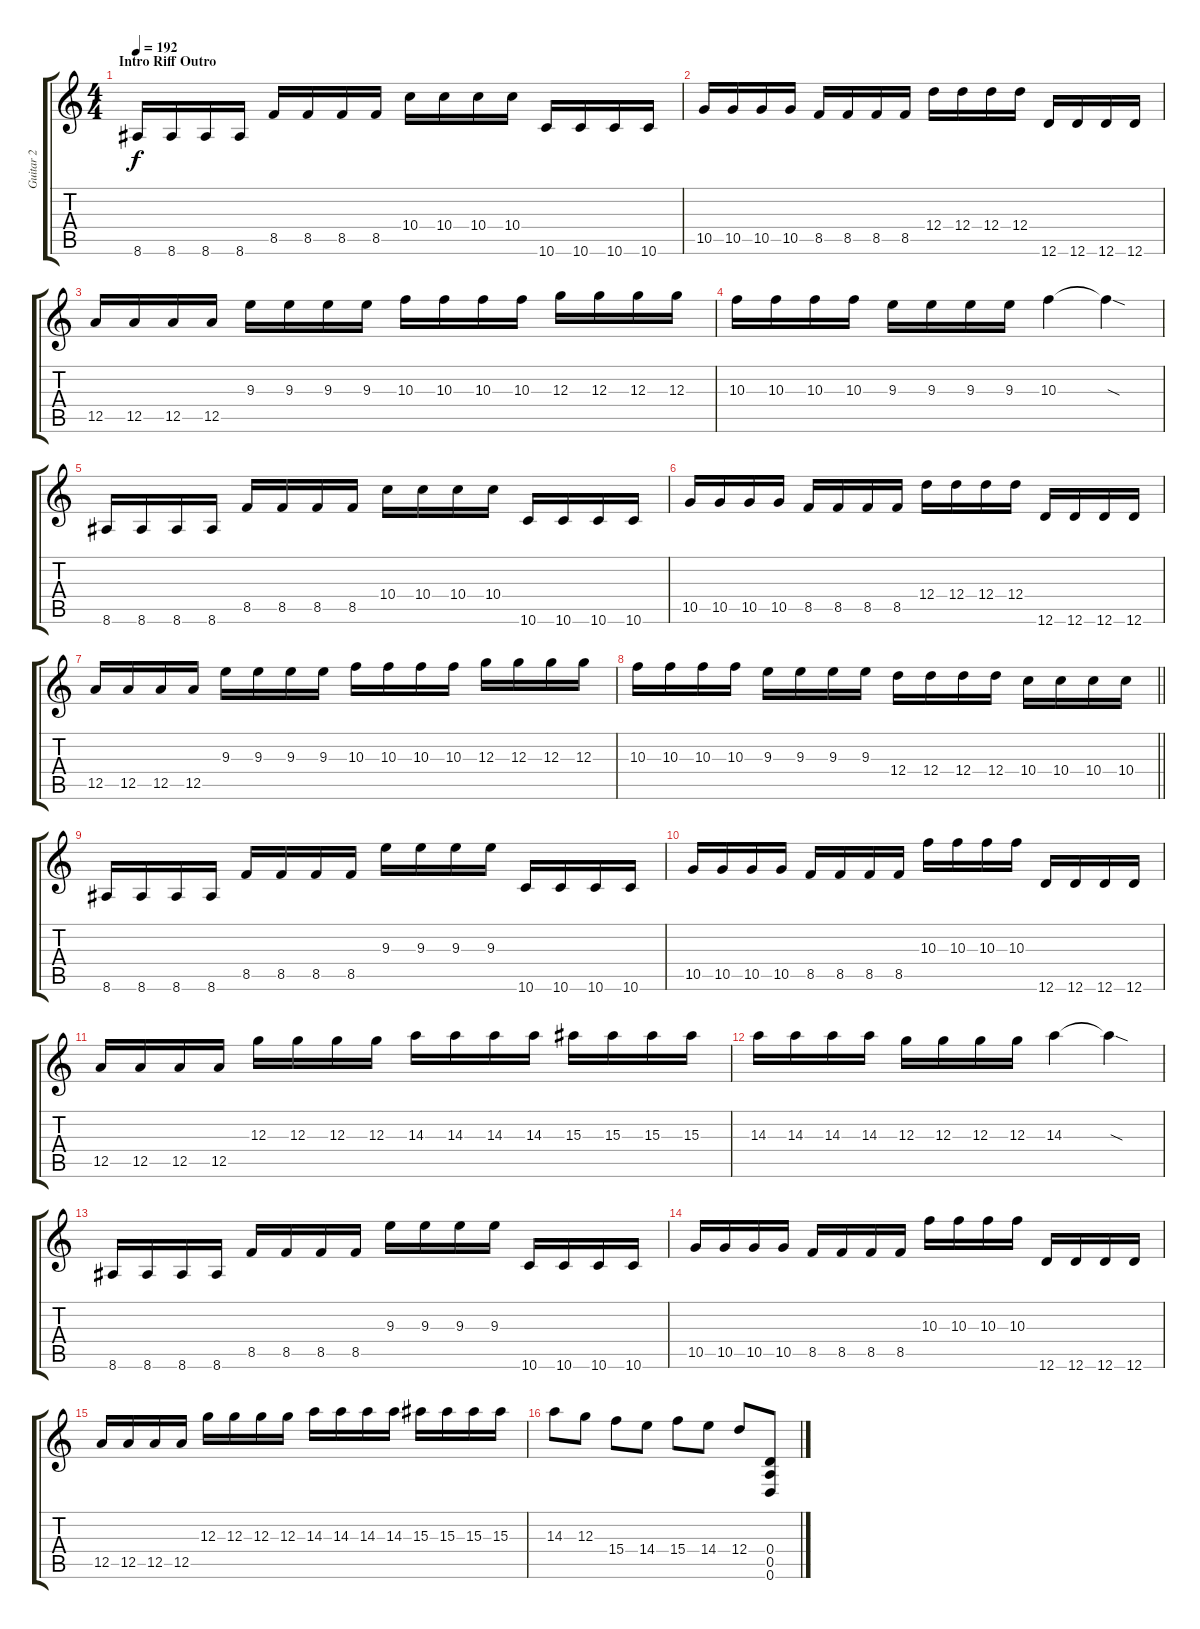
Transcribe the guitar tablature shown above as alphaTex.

\track ("Guitar 2" "Guitar 2") {instrument distortionguitar}
\staff {score tabs}
\tuning (E4 B3 G3 D3 A2 D2) {hide}
\ts (4 4)
\section ("" "Intro Riff Outro")
\tempo 192
\clef g2
\ks c
8.6.16{dy f} 8.6.16 8.6.16 8.6.16 8.5.16 8.5.16 8.5.16 8.5.16 10.4.16 10.4.16 10.4.16 10.4.16 10.6.16 10.6.16 10.6.16 10.6.16 |
10.5.16 10.5.16 10.5.16 10.5.16 8.5.16 8.5.16 8.5.16 8.5.16 12.4.16 12.4.16 12.4.16 12.4.16 12.6.16 12.6.16 12.6.16 12.6.16 |
12.5.16 12.5.16 12.5.16 12.5.16 9.3.16 9.3.16 9.3.16 9.3.16 10.3.16 10.3.16 10.3.16 10.3.16 12.3.16 12.3.16 12.3.16 12.3.16 |
10.3.16 10.3.16 10.3.16 10.3.16 9.3.16 9.3.16 9.3.16 9.3.16 10.3.4 10.3{sod t}.4 |
8.6.16 8.6.16 8.6.16 8.6.16 8.5.16 8.5.16 8.5.16 8.5.16 10.4.16 10.4.16 10.4.16 10.4.16 10.6.16 10.6.16 10.6.16 10.6.16 |
10.5.16 10.5.16 10.5.16 10.5.16 8.5.16 8.5.16 8.5.16 8.5.16 12.4.16 12.4.16 12.4.16 12.4.16 12.6.16 12.6.16 12.6.16 12.6.16 |
12.5.16 12.5.16 12.5.16 12.5.16 9.3.16 9.3.16 9.3.16 9.3.16 10.3.16 10.3.16 10.3.16 10.3.16 12.3.16 12.3.16 12.3.16 12.3.16 |
\barLineRight lightlight
10.3.16 10.3.16 10.3.16 10.3.16 9.3.16 9.3.16 9.3.16 9.3.16 12.4.16 12.4.16 12.4.16 12.4.16 10.4.16 10.4.16 10.4.16 10.4.16 |
8.6.16 8.6.16 8.6.16 8.6.16 8.5.16 8.5.16 8.5.16 8.5.16 9.3.16 9.3.16 9.3.16 9.3.16 10.6.16 10.6.16 10.6.16 10.6.16 |
10.5.16 10.5.16 10.5.16 10.5.16 8.5.16 8.5.16 8.5.16 8.5.16 10.3.16 10.3.16 10.3.16 10.3.16 12.6.16 12.6.16 12.6.16 12.6.16 |
12.5.16 12.5.16 12.5.16 12.5.16 12.3.16 12.3.16 12.3.16 12.3.16 14.3.16 14.3.16 14.3.16 14.3.16 15.3.16 15.3.16 15.3.16 15.3.16 |
14.3.16 14.3.16 14.3.16 14.3.16 12.3.16 12.3.16 12.3.16 12.3.16 14.3.4 14.3{sod t}.4 |
8.6.16 8.6.16 8.6.16 8.6.16 8.5.16 8.5.16 8.5.16 8.5.16 9.3.16 9.3.16 9.3.16 9.3.16 10.6.16 10.6.16 10.6.16 10.6.16 |
10.5.16 10.5.16 10.5.16 10.5.16 8.5.16 8.5.16 8.5.16 8.5.16 10.3.16 10.3.16 10.3.16 10.3.16 12.6.16 12.6.16 12.6.16 12.6.16 |
12.5.16 12.5.16 12.5.16 12.5.16 12.3.16 12.3.16 12.3.16 12.3.16 14.3.16 14.3.16 14.3.16 14.3.16 15.3.16 15.3.16 15.3.16 15.3.16 |
14.3.8 12.3.8 15.4.8 14.4.8 15.4.8 14.4.8 12.4.8 (0.4 0.5 0.6).8
